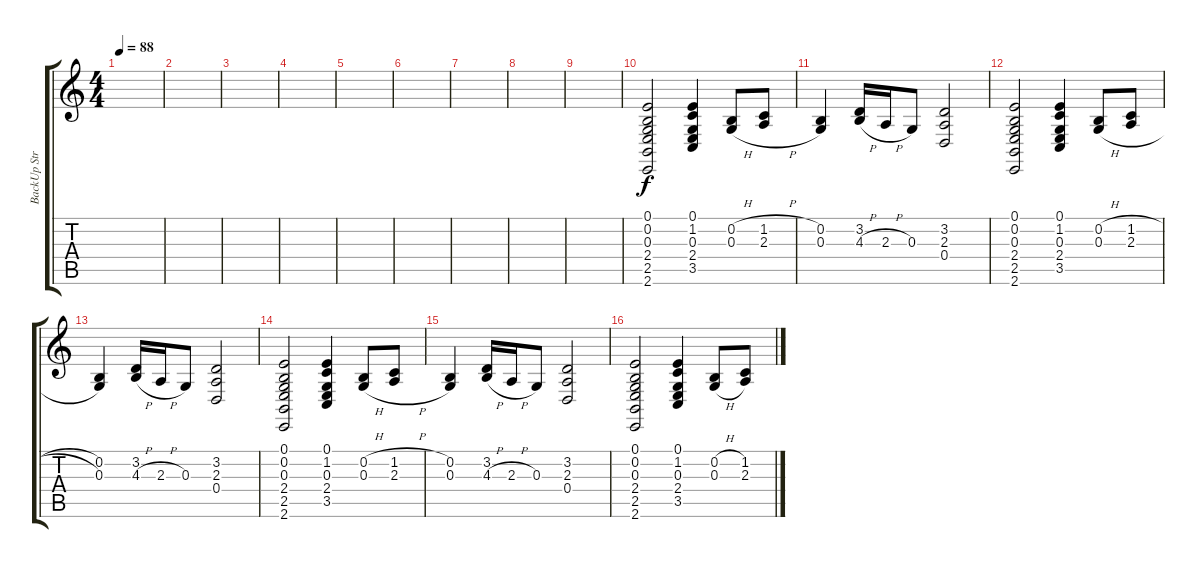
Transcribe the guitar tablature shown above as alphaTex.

\track ("BackUp Strings" "BackUp Str") {instrument tremolostrings}
\staff {score tabs}
\tuning (E4 B3 G3 D3 A2 D2) {hide}
\ts (4 4)
\tempo 88
\clef g2
\ks c
|
|
|
|
|
|
|
|
|
(0.1 0.2 0.3 2.4 2.5 2.6).2 (0.1 1.2 0.3 2.4 3.5).4 (0.2{h} 0.3{h}).8 (1.2{h} 2.3{h}).8 |
(0.2 0.3).4 (3.2 4.3{h}).16 2.3{h}.16 0.3.8 (3.2 2.3 0.4).2 |
(0.1 0.2 0.3 2.4 2.5 2.6).2 (0.1 1.2 0.3 2.4 3.5).4 (0.2{h} 0.3{h}).8 (1.2{h} 2.3{h}).8 |
(0.2 0.3).4 (3.2 4.3{h}).16 2.3{h}.16 0.3.8 (3.2 2.3 0.4).2 |
(0.1 0.2 0.3 2.4 2.5 2.6).2 (0.1 1.2 0.3 2.4 3.5).4 (0.2{h} 0.3{h}).8 (1.2{h} 2.3{h}).8 |
(0.2 0.3).4 (3.2 4.3{h}).16 2.3{h}.16 0.3.8 (3.2 2.3 0.4).2 |
(0.1 0.2 0.3 2.4 2.5 2.6).2 (0.1 1.2 0.3 2.4 3.5).4 (0.2{h} 0.3{h}).8 (1.2{h} 2.3{h}).8
